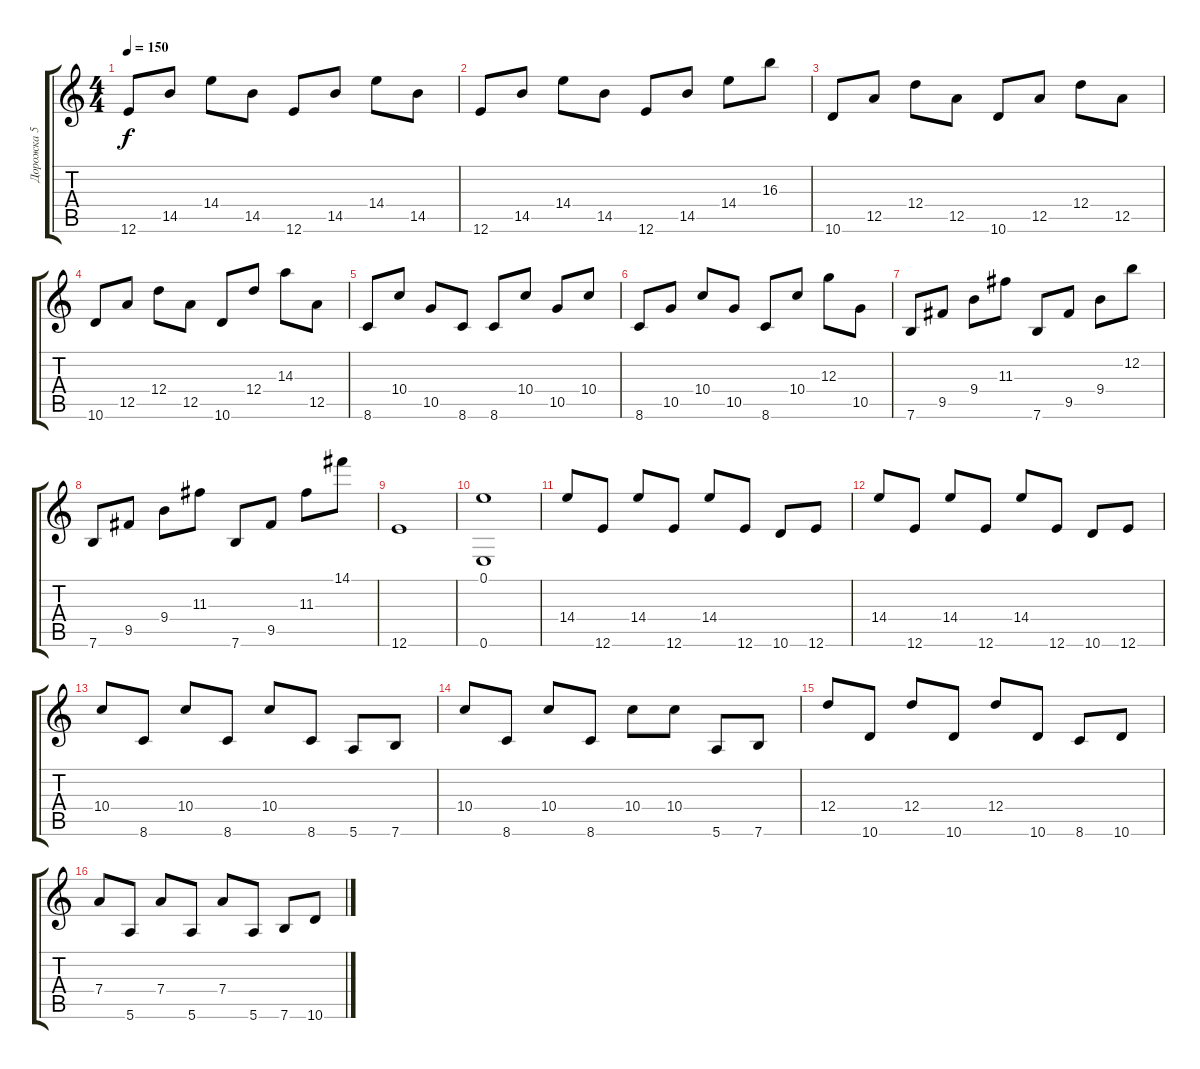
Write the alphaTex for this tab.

\track ("Дорожка 5" "Дорожка 5") {mute instrument distortionguitar}
\staff {score tabs}
\tuning (E4 B3 G3 D3 A2 E2) {hide}
\ts (4 4)
\tempo 150
\clef g2
\ks c
12.6.8{dy f} 14.5.8 14.4.8 14.5.8 12.6.8 14.5.8 14.4.8 14.5.8 |
12.6.8 14.5.8 14.4.8 14.5.8 12.6.8 14.5.8 14.4.8 16.3.8 |
10.6.8 12.5.8 12.4.8 12.5.8 10.6.8 12.5.8 12.4.8 12.5.8 |
10.6.8 12.5.8 12.4.8 12.5.8 10.6.8 12.4.8 14.3.8 12.5.8 |
8.6.8 10.4.8 10.5.8 8.6.8 8.6.8 10.4.8 10.5.8 10.4.8 |
8.6.8 10.5.8 10.4.8 10.5.8 8.6.8 10.4.8 12.3.8 10.5.8 |
7.6.8 9.5.8 9.4.8 11.3.8 7.6.8 9.5.8 9.4.8 12.2.8 |
7.6.8 9.5.8 9.4.8 11.3.8 7.6.8 9.5.8 11.3.8 14.1.8 |
12.6.1 |
(0.1 0.6).1 |
14.4.8{volume 6} 12.6.8 14.4.8 12.6.8 14.4.8 12.6.8 10.6.8 12.6.8 |
14.4.8 12.6.8 14.4.8 12.6.8 14.4.8 12.6.8 10.6.8 12.6.8 |
10.4.8 8.6.8 10.4.8 8.6.8 10.4.8 8.6.8 5.6.8 7.6.8 |
10.4.8 8.6.8 10.4.8 8.6.8 10.4.8 10.4.8 5.6.8 7.6.8 |
12.4.8 10.6.8 12.4.8 10.6.8 12.4.8 10.6.8 8.6.8 10.6.8 |
7.4.8 5.6.8 7.4.8 5.6.8 7.4.8 5.6.8 7.6.8 10.6.8
